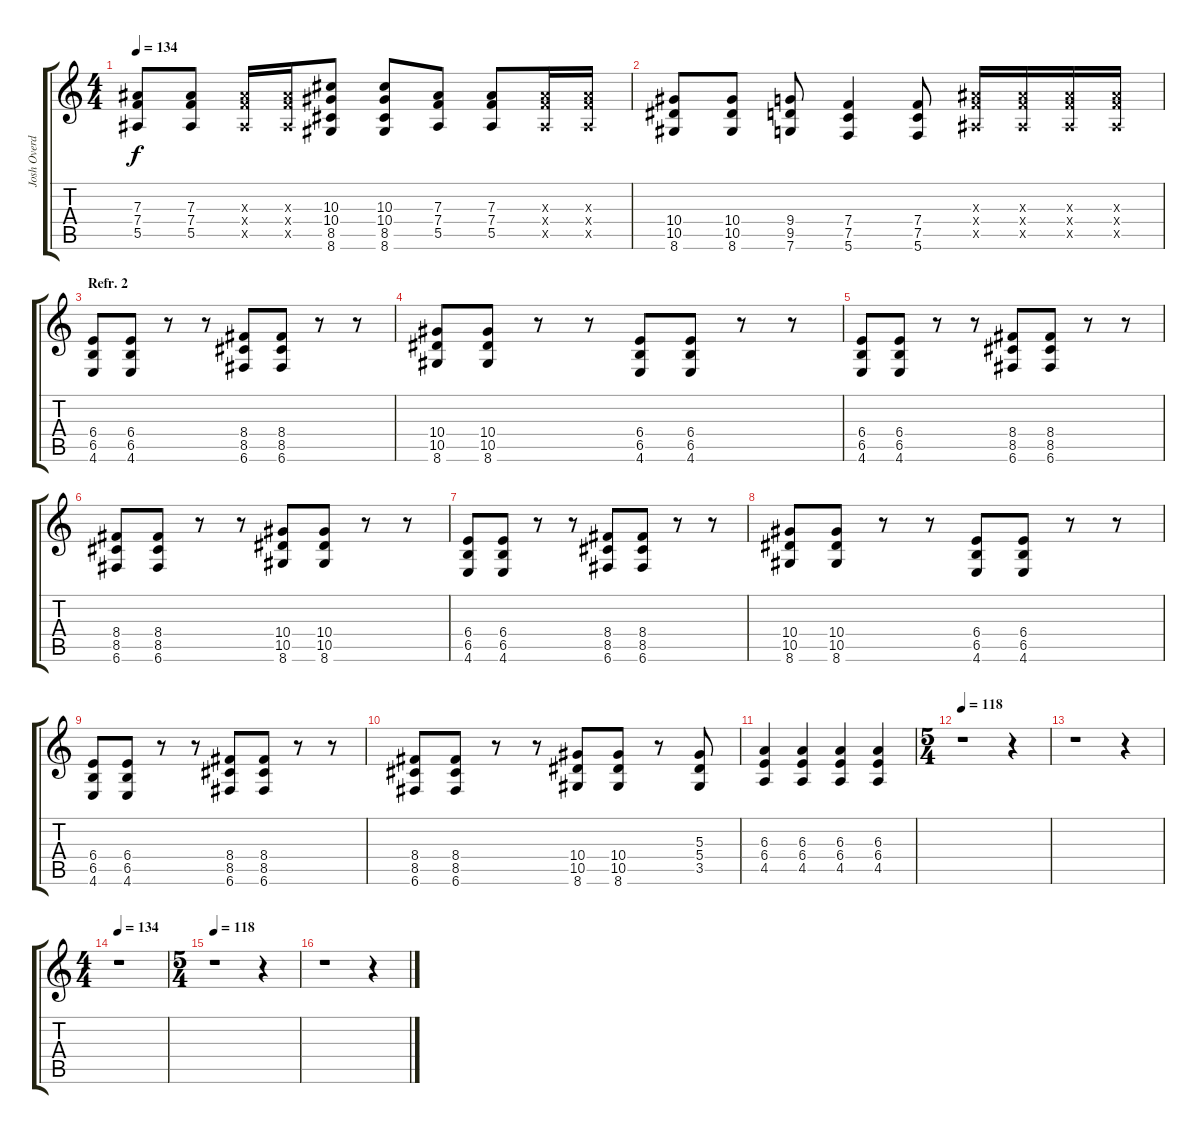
\track ("Josh Overdub" "Josh Overd") {instrument overdrivenguitar}
\staff {score tabs}
\tuning (C4 G3 Eb3 Bb2 F2 C2) {hide}
\ts (4 4)
\tempo 134
\clef g2
\ks c
(7.3 7.4 5.5).8{dy f} (7.3 7.4 5.5).8 (7.3{x} 7.4{x} 5.5{x}).16 (7.3{x} 7.4{x} 5.5{x}).16 (10.3 10.4 8.5 8.6).8 (10.3 10.4 8.5 8.6).8 (7.3 7.4 5.5).8 (7.3 7.4 5.5).8 (7.3{x} 7.4{x} 5.5{x}).16 (7.3{x} 7.4{x} 5.5{x}).16 |
(10.4 10.5 8.6).8 (10.4 10.5 8.6).8 (9.4 9.5 7.6).8 (7.4 7.5 5.6).4 (7.4 7.5 5.6).8 (7.3{x} 7.4{x} 5.5{x}).16 (7.3{x} 7.4{x} 5.5{x}).16 (7.3{x} 7.4{x} 5.5{x}).16 (7.3{x} 7.4{x} 5.5{x}).16 |
\section ("" "Refr. 2")
(6.4 6.5 4.6).8 (6.4 6.5 4.6).8 r.8 r.8 (8.4 8.5 6.6).8 (8.4 8.5 6.6).8 r.8 r.8 |
\section ("" "")
(10.4 10.5 8.6).8 (10.4 10.5 8.6).8 r.8 r.8 (6.4 6.5 4.6).8 (6.4 6.5 4.6).8 r.8 r.8 |
\section ("" "")
(6.4 6.5 4.6).8 (6.4 6.5 4.6).8 r.8 r.8 (8.4 8.5 6.6).8 (8.4 8.5 6.6).8 r.8 r.8 |
(8.4 8.5 6.6).8 (8.4 8.5 6.6).8 r.8 r.8 (10.4 10.5 8.6).8 (10.4 10.5 8.6).8 r.8 r.8 |
(6.4 6.5 4.6).8 (6.4 6.5 4.6).8 r.8 r.8 (8.4 8.5 6.6).8 (8.4 8.5 6.6).8 r.8 r.8 |
(10.4 10.5 8.6).8 (10.4 10.5 8.6).8 r.8 r.8 (6.4 6.5 4.6).8 (6.4 6.5 4.6).8 r.8 r.8 |
(6.4 6.5 4.6).8 (6.4 6.5 4.6).8 r.8 r.8 (8.4 8.5 6.6).8 (8.4 8.5 6.6).8 r.8 r.8 |
(8.4 8.5 6.6).8 (8.4 8.5 6.6).8 r.8 r.8 (10.4 10.5 8.6).8 (10.4 10.5 8.6).8 r.8 (5.3 5.4 3.5).8 |
(6.3 6.4 4.5).4 (6.3 6.4 4.5).4 (6.3 6.4 4.5).4 (6.3 6.4 4.5).4 |
\ts (5 4)
\tempo 118
r.1 r.4 |
r.1 r.4 |
\ts (4 4)
\tempo 134
r.1 |
\ts (5 4)
\tempo 118
r.1 r.4 |
r.1 r.4
